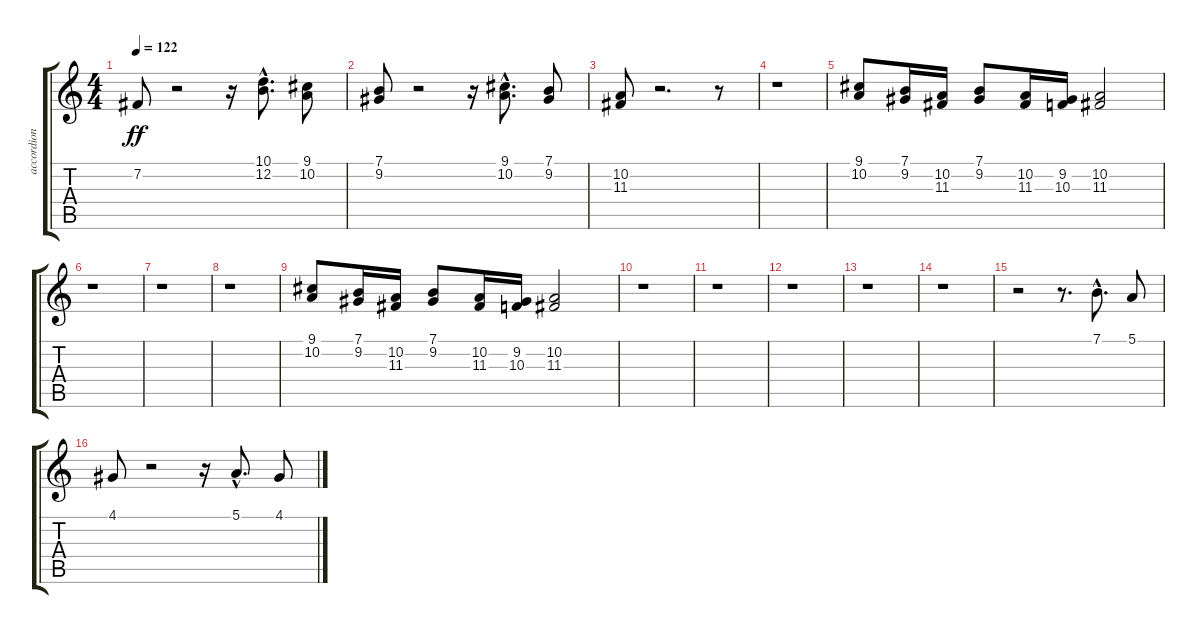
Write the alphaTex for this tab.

\track ("accordion" "accordion") {instrument accordion}
\staff {score tabs}
\tuning (E4 B3 G3 D3 A2 E2) {hide}
\ts (4 4)
\tempo 122
\clef g2
\ks c
7.2.8{dy ff} r.2 r.16 (10.1{hac} 12.2{hac}).8{d} (9.1 10.2).8 |
(7.1 9.2).8 r.2 r.16 (9.1{hac} 10.2{hac}).8{d} (7.1 9.2).8 |
(10.2 11.3).8 r.2{d} r.8 |
r.1 |
(9.1 10.2).8 (7.1 9.2).16 (10.2 11.3).16 (7.1 9.2).8 (10.2 11.3).16 (9.2 10.3).16 (10.2 11.3).2 |
r.1 |
r.1 |
r.1 |
(9.1 10.2).8 (7.1 9.2).16 (10.2 11.3).16 (7.1 9.2).8 (10.2 11.3).16 (9.2 10.3).16 (10.2 11.3).2 |
r.1 |
r.1 |
r.1 |
r.1 |
r.1 |
r.2 r.8{d} 7.1{hac}.8{d} 5.1.8 |
4.1.8 r.2 r.16 5.1{hac}.8{d} 4.1.8
